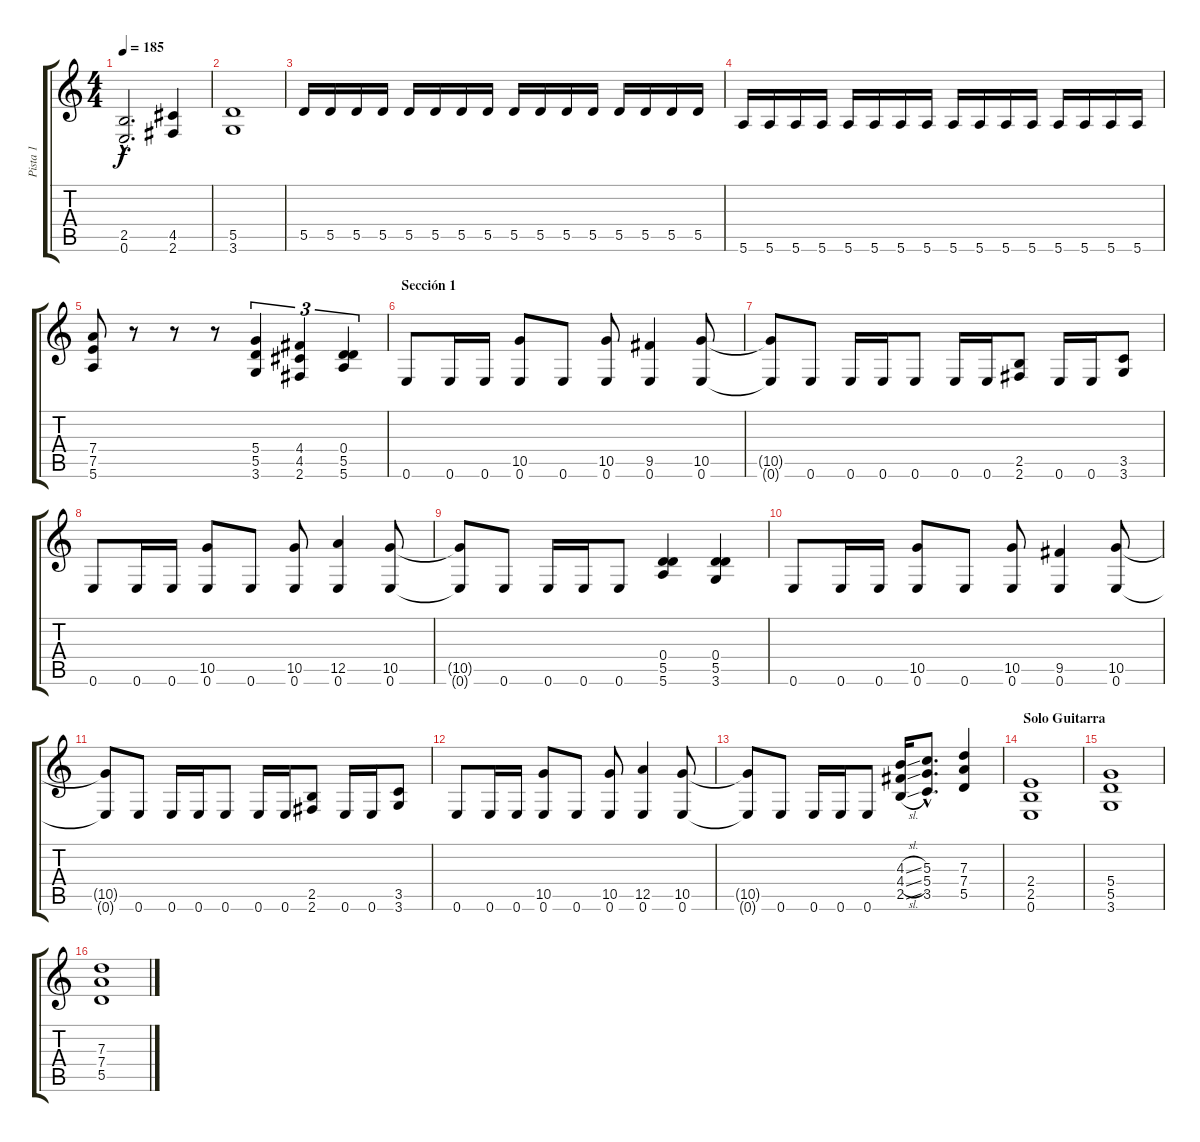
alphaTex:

\track ("Pista 1" "Pista 1") {instrument distortionguitar}
\staff {score tabs}
\tuning (E4 B3 G3 D3 A2 E2) {hide}
\ts (4 4)
\tempo 185
\clef g2
\ks c
(2.5{hac} 0.6{hac}).2{d dy f} (4.5 2.6).4 |
(5.5 3.6).1 |
5.5.16 5.5.16 5.5.16 5.5.16 5.5.16 5.5.16 5.5.16 5.5.16 5.5.16 5.5.16 5.5.16 5.5.16 5.5.16 5.5.16 5.5.16 5.5.16 |
5.6.16 5.6.16 5.6.16 5.6.16 5.6.16 5.6.16 5.6.16 5.6.16 5.6.16 5.6.16 5.6.16 5.6.16 5.6.16 5.6.16 5.6.16 5.6.16 |
\section ("" "")
(7.4 7.5 5.6).8 r.8 r.8 r.8 (5.4 5.5 3.6).4{tu (3 2)} (4.4 4.5 2.6).4{tu (3 2)} (0.4 5.5 5.6).4{tu (3 2)} |
\section ("" "Sección 1")
0.6.8 0.6.16 0.6.16 (10.5 0.6).8 0.6.8 (10.5 0.6).8 (9.5 0.6).4 (10.5 0.6).8 |
(10.5{t} 0.6{t}).8 0.6.8 0.6.16 0.6.16 0.6.8 0.6.16 0.6.16 (2.5 2.6).8 0.6.16 0.6.16 (3.5 3.6).8 |
0.6.8 0.6.16 0.6.16 (10.5 0.6).8 0.6.8 (10.5 0.6).8 (12.5 0.6).4 (10.5 0.6).8 |
(10.5{t} 0.6{t}).8 0.6.8 0.6.16 0.6.16 0.6.8 (0.4 5.5 5.6).4 (0.4 5.5 3.6).4 |
0.6.8 0.6.16 0.6.16 (10.5 0.6).8 0.6.8 (10.5 0.6).8 (9.5 0.6).4 (10.5 0.6).8 |
(10.5{t} 0.6{t}).8 0.6.8 0.6.16 0.6.16 0.6.8 0.6.16 0.6.16 (2.5 2.6).8 0.6.16 0.6.16 (3.5 3.6).8 |
0.6.8 0.6.16 0.6.16 (10.5 0.6).8 0.6.8 (10.5 0.6).8 (12.5 0.6).4 (10.5 0.6).8 |
(10.5{t} 0.6{t}).8 0.6.8 0.6.16 0.6.16 0.6.8 (4.3{sl} 4.4{sl} 2.5{sl}).16 (5.3{hac} 5.4{hac} 3.5{hac}).8{d} (7.3 7.4 5.5).4 |
\section ("" "Solo Guitarra")
(2.4 2.5 0.6).1{volume 12 instrument distortionguitar} |
(5.4 5.5 3.6).1 |
(7.3 7.4 5.5).1
